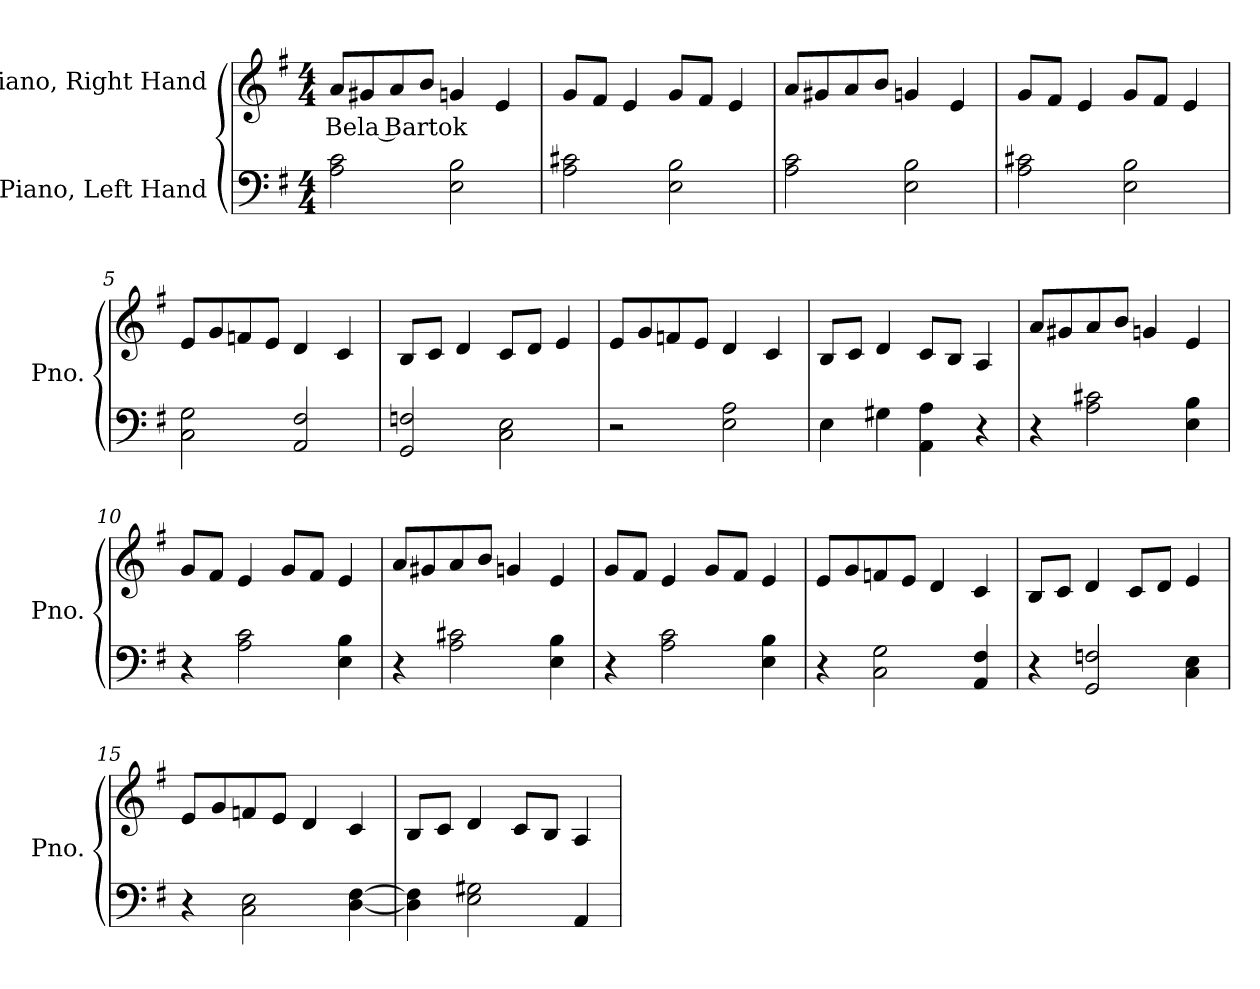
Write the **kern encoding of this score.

**kern	**kern	**text
*part2	*part1	*part1
*staff2	*staff1	*staff1
*I"Piano, Left Hand	*I"Piano, Right Hand	*
*I'Pno.	*I'Pno.	*
*clefF4	*clefG2	*
*k[f#]	*k[f#]	*
*M4/4	*M4/4	*
*MM100	*MM100	*
=1	=1	=1
!	!	!LO:LY:b
2A\ 2c\	8a/L	Bela Bartok
.	8g#X/	.
.	8a/	.
.	8b/J	.
2E\ 2B\	4gn/	.
.	4e/	.
=2	=2	=2
2A\ 2c#X\	8g/L	.
.	8f#/J	.
.	4e/	.
2E\ 2B\	8g/L	.
.	8f#/J	.
.	4e/	.
=3	=3	=3
2A\ 2c\	8a/L	.
.	8g#X/	.
.	8a/	.
.	8b/J	.
2E\ 2B\	4gn/	.
.	4e/	.
=4	=4	=4
2A\ 2c#X\	8g/L	.
.	8f#/J	.
.	4e/	.
2E\ 2B\	8g/L	.
.	8f#/J	.
.	4e/	.
!!LO:LB:g=z
=5	=5	=5
2C\ 2G\	8e/L	.
.	8g/	.
.	8fn/	.
.	8e/J	.
2AA/ 2F#/	4d/	.
.	4c/	.
=6	=6	=6
2GG/ 2Fn/	8B/L	.
.	8c/J	.
.	4d/	.
2C\ 2E\	8c/L	.
.	8d/J	.
.	4e/	.
=7	=7	=7
2r	8e/L	.
.	8g/	.
.	8fn/	.
.	8e/J	.
2E\ 2A\	4d/	.
.	4c/	.
=8	=8	=8
4E\	8B/L	.
.	8c/J	.
4G#X\	4d/	.
4AA\ 4A\	8c/L	.
.	8B/J	.
4r	4A/	.
=9	=9	=9
4r	8a/L	.
.	8g#X/	.
2A\ 2c#X\	8a/	.
.	8b/J	.
.	4gn/	.
4E\ 4B\	4e/	.
!!LO:LB:g=z
=10	=10	=10
4r	8g/L	.
.	8f#/J	.
2A\ 2c\	4e/	.
.	8g/L	.
.	8f#/J	.
4E\ 4B\	4e/	.
=11	=11	=11
4r	8a/L	.
.	8g#X/	.
2A\ 2c#X\	8a/	.
.	8b/J	.
.	4gn/	.
4E\ 4B\	4e/	.
=12	=12	=12
4r	8g/L	.
.	8f#/J	.
2A\ 2c\	4e/	.
.	8g/L	.
.	8f#/J	.
4E\ 4B\	4e/	.
=13	=13	=13
4r	8e/L	.
.	8g/	.
2C\ 2G\	8fn/	.
.	8e/J	.
.	4d/	.
4AA/ 4F#/	4c/	.
=14	=14	=14
4r	8B/L	.
.	8c/J	.
2GG/ 2Fn/	4d/	.
.	8c/L	.
.	8d/J	.
4C\ 4E\	4e/	.
=15	=15	=15
4r	8e/L	.
.	8g/	.
2C\ 2E\	8fn/	.
.	8e/J	.
.	4d/	.
[4D\ [4F#\	4c/	.
!!LO:LB:g=z
=16	=16	=16
4D\] 4F#\]	8B/L	.
.	8c/J	.
2E\ 2G#X\	4d/	.
.	8c/L	.
.	8B/J	.
4AA/	4A/	.
=	=	=
*-	*-	*-
